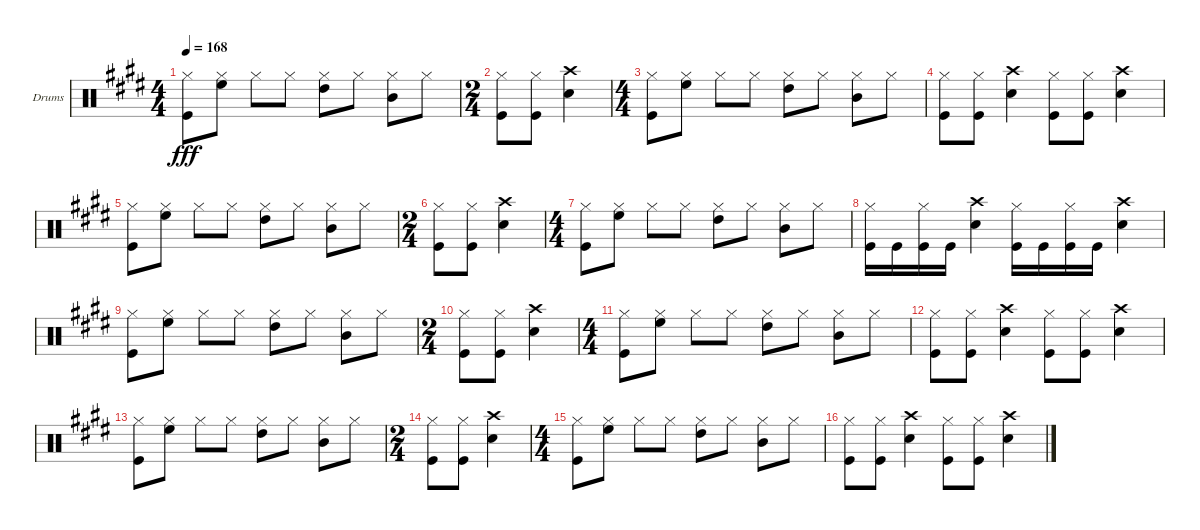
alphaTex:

\bracketExtendMode groupsimilarinstruments
\firstSystemTrackNameOrientation horizontal
\otherSystemsTrackNameOrientation horizontal
\track ("Drumkit" "Drums") {instrument percussion}
\staff {score}
\articulation defaults
\ts (4 4)
\tempo 168
\clef neutral
\scale
1.06557
\ks e
("Hi-Hat (closed)" "Kick (hit)").8{dy fff} ("High Floor Tom (hit)" "Hi-Hat (closed)").8 "Hi-Hat (closed)".8 "Hi-Hat (closed)".8 ("High Tom (hit)" "Hi-Hat (closed)").8 "Hi-Hat (closed)".8 ("Mid Tom (hit)" "Hi-Hat (closed)").8 "Hi-Hat (closed)".8 |
\ts (2 4)
\scale
0.934426 ("Kick (hit)" "Hi-Hat (closed)").8 ("Kick (hit)" "Hi-Hat (closed)").8 ("Snare (hit) 2" "Crash high (hit)").4 |
\ts (4 4)
\scale
1.09584 ("Hi-Hat (closed)" "Kick (hit)").8 ("High Floor Tom (hit)" "Hi-Hat (closed)").8 "Hi-Hat (closed)".8 "Hi-Hat (closed)".8 ("High Tom (hit)" "Hi-Hat (closed)").8 "Hi-Hat (closed)".8 ("Hi-Hat (closed)" "Mid Tom (hit)").8 "Hi-Hat (closed)".8 |
\scale
0.904161 ("Hi-Hat (closed)" "Kick (hit)").8 ("Hi-Hat (closed)" "Kick (hit)").8 ("Snare (hit) 2" "Crash high (hit)").4 ("Kick (hit)" "Hi-Hat (closed)").8 ("Kick (hit)" "Hi-Hat (closed)").8 ("Crash high (hit)" "Snare (hit) 2").4 |
\scale
1.06557 ("Hi-Hat (closed)" "Kick (hit)").8 ("High Floor Tom (hit)" "Hi-Hat (closed)").8 "Hi-Hat (closed)".8 "Hi-Hat (closed)".8 ("High Tom (hit)" "Hi-Hat (closed)").8 "Hi-Hat (closed)".8 ("Hi-Hat (closed)" "Mid Tom (hit)").8 "Hi-Hat (closed)".8 |
\ts (2 4)
\scale
0.934426 ("Kick (hit)" "Hi-Hat (closed)").8 ("Kick (hit)" "Hi-Hat (closed)").8 ("Snare (hit) 2" "Crash high (hit)").4 |
\ts (4 4)
\scale
1.09584 ("Hi-Hat (closed)" "Kick (hit)").8 ("High Floor Tom (hit)" "Hi-Hat (closed)").8 "Hi-Hat (closed)".8 "Hi-Hat (closed)".8 ("High Tom (hit)" "Hi-Hat (closed)").8 "Hi-Hat (closed)".8 ("Hi-Hat (closed)" "Mid Tom (hit)").8 "Hi-Hat (closed)".8 |
\scale
0.904161 ("Kick (hit)" "Hi-Hat (closed)").16 "Kick (hit)".16 ("Kick (hit)" "Hi-Hat (closed)").16 "Kick (hit)".16 ("Snare (hit) 2" "Crash high (hit)").4 ("Kick (hit)" "Hi-Hat (closed)").16 "Kick (hit)".16 ("Kick (hit)" "Hi-Hat (closed)").16 "Kick (hit)".16 ("Crash high (hit)" "Snare (hit) 2").4 |
\scale
1.06557 ("Hi-Hat (closed)" "Kick (hit)").8 ("High Floor Tom (hit)" "Hi-Hat (closed)").8 "Hi-Hat (closed)".8 "Hi-Hat (closed)".8 ("High Tom (hit)" "Hi-Hat (closed)").8 "Hi-Hat (closed)".8 ("Mid Tom (hit)" "Hi-Hat (closed)").8 "Hi-Hat (closed)".8 |
\ts (2 4)
\scale
0.934426 ("Kick (hit)" "Hi-Hat (closed)").8 ("Kick (hit)" "Hi-Hat (closed)").8 ("Snare (hit) 2" "Crash high (hit)").4 |
\ts (4 4)
\scale
1.09584 ("Hi-Hat (closed)" "Kick (hit)").8 ("High Floor Tom (hit)" "Hi-Hat (closed)").8 "Hi-Hat (closed)".8 "Hi-Hat (closed)".8 ("High Tom (hit)" "Hi-Hat (closed)").8 "Hi-Hat (closed)".8 ("Hi-Hat (closed)" "Mid Tom (hit)").8 "Hi-Hat (closed)".8 |
\scale
0.904161 ("Hi-Hat (closed)" "Kick (hit)").8 ("Hi-Hat (closed)" "Kick (hit)").8 ("Snare (hit) 2" "Crash high (hit)").4 ("Kick (hit)" "Hi-Hat (closed)").8 ("Kick (hit)" "Hi-Hat (closed)").8 ("Crash high (hit)" "Snare (hit) 2").4 |
\scale
1.06557 ("Hi-Hat (closed)" "Kick (hit)").8 ("High Floor Tom (hit)" "Hi-Hat (closed)").8 "Hi-Hat (closed)".8 "Hi-Hat (closed)".8 ("High Tom (hit)" "Hi-Hat (closed)").8 "Hi-Hat (closed)".8 ("Mid Tom (hit)" "Hi-Hat (closed)").8 "Hi-Hat (closed)".8 |
\ts (2 4)
\scale
0.934426 ("Kick (hit)" "Hi-Hat (closed)").8 ("Kick (hit)" "Hi-Hat (closed)").8 ("Snare (hit) 2" "Crash high (hit)").4 |
\ts (4 4)
\scale
1.09584 ("Hi-Hat (closed)" "Kick (hit)").8 ("High Floor Tom (hit)" "Hi-Hat (closed)").8 "Hi-Hat (closed)".8 "Hi-Hat (closed)".8 ("High Tom (hit)" "Hi-Hat (closed)").8 "Hi-Hat (closed)".8 ("Hi-Hat (closed)" "Mid Tom (hit)").8 "Hi-Hat (closed)".8 |
\scale
0.904161 ("Hi-Hat (closed)" "Kick (hit)").8 ("Hi-Hat (closed)" "Kick (hit)").8 ("Snare (hit) 2" "Crash high (hit)").4 ("Kick (hit)" "Hi-Hat (closed)").8 ("Kick (hit)" "Hi-Hat (closed)").8 ("Crash high (hit)" "Snare (hit) 2").4
